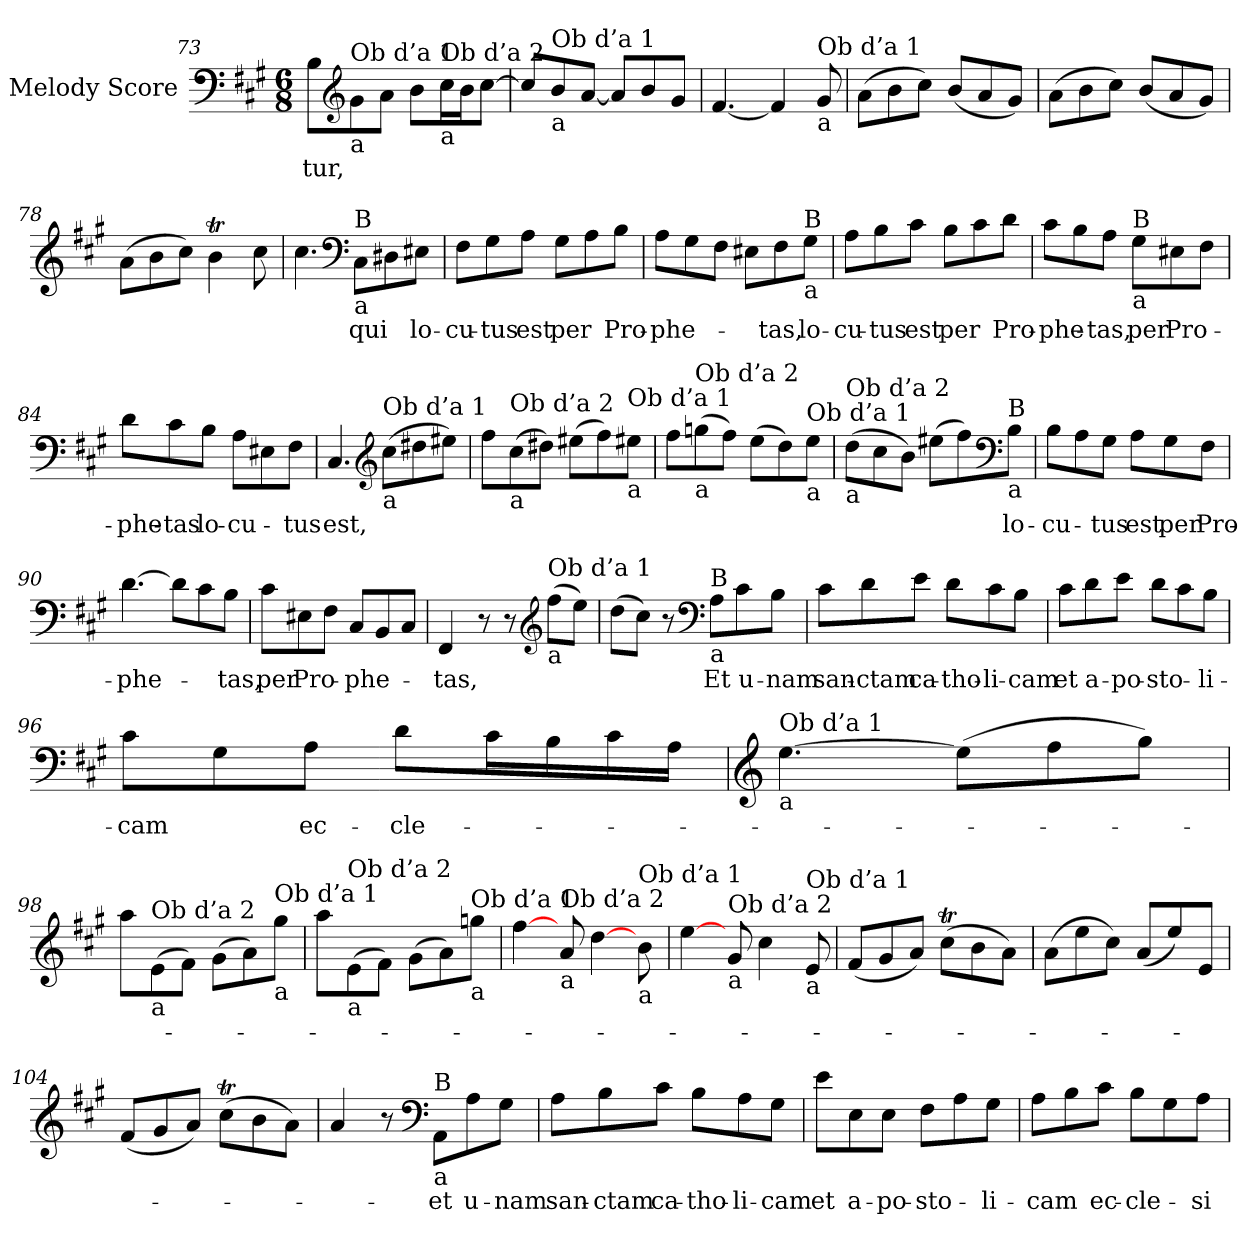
**kern	**text
*part1	*part1
*staff1	*staff1
*I"Melody Score	*
*clefF4	*
*k[f#c#g#]	*
*M6/8	*
=73	=73
!	!LO:LY:b
8B\L	-tur,
*clefG2	*
!LO:TX:a:t=Ob d’a 1	!
!LO:TX:b:t=a	!
8g#\	.
8a\J	.
8b\L	.
!LO:TX:a:t=Ob d’a 2	!
!LO:TX:b:t=a	!
16cc#\L	.
16b\J	.
[8cc#\J	.
=74	=74
8cc#/L]	.
!LO:TX:a:t=Ob d’a 1	!
!LO:TX:b:t=a	!
8b/	.
[8a/J	.
8a/L]	.
8b/	.
8g#/J	.
=75	=75
[4.f#/	.
4f#/]	.
!LO:TX:a:t=Ob d’a 1	!
!LO:TX:b:t=a	!
8g#/	.
=76	=76
(8a\L	.
8b\	.
8cc#\J)	.
(8b/L	.
8a/	.
8g#/J)	.
=77	=77
(8a\L	.
8b\	.
8cc#\J)	.
(8b/L	.
8a/	.
8g#/J)	.
=78	=78
(8a\L	.
8b\	.
8cc#\J)	.
4bT\	.
8cc#\	.
=79	=79
4.cc#\	.
*clefF4	*
!LO:TX:a:t=B	!
!LO:TX:b:t=a	!
!	!LO:LY:b
8C#\L	qui
8D#X\	.
!	!LO:LY:b
8E#X\J	lo-
=80	=80
!	!LO:LY:b
8F#\L	-cu-
!	!LO:LY:b
8G#\	-tus
!	!LO:LY:b
8A\J	est
!	!LO:LY:b
8G#\L	per
8A\	.
!	!LO:LY:b
8B\J	Pro-
=81	=81
!	!LO:LY:b
8A\L	-phe-
8G#\	.
8F#\J	.
8E#X\L	.
!	!LO:LY:b
8F#\	-tas,
!LO:TX:a:t=B	!
!LO:TX:b:t=a	!
!	!LO:LY:b
8G#\J	lo-
=82	=82
!	!LO:LY:b
8A\L	-cu-
!	!LO:LY:b
8B\	-tus
!	!LO:LY:b
8c#\J	est
!	!LO:LY:b
8B\L	per
8c#\	.
!	!LO:LY:b
8d\J	Pro-
=83	=83
!	!LO:LY:b
8c#\L	-phe-
8B\	.
!	!LO:LY:b
8A\J	-tas,
!LO:TX:a:t=B	!
!LO:TX:b:t=a	!
!	!LO:LY:b
8G#\L	per
!	!LO:LY:b
8E#X\	Pro-
8F#\J	.
=84	=84
!	!LO:LY:b
8d\L	-phe-
!	!LO:LY:b
8c#\	-tas
!	!LO:LY:b
8B\J	lo-
!	!LO:LY:b
8A\L	-cu-
8E#X\	.
!	!LO:LY:b
8F#\J	-tus
=85	=85
!	!LO:LY:b
4.C#/	est,
*clefG2	*
!LO:TX:a:t=Ob d’a 1	!
!LO:TX:b:t=a	!
(8cc#\L	.
8dd#X\	.
8ee#X\J)	.
=86	=86
8ff#\L	.
!LO:TX:a:t=Ob d’a 2	!
!LO:TX:b:t=a	!
(8cc#\	.
8dd#X\J)	.
(8ee#X\L	.
8ff#\)	.
!LO:TX:a:t=Ob d’a 1	!
!LO:TX:b:t=a	!
8ee#X\J	.
=87	=87
8ff#\L	.
!LO:TX:a:t=Ob d’a 2	!
!LO:TX:b:t=a	!
(8ggn\	.
8ff#\J)	.
(8ee\L	.
8dd\)	.
!LO:TX:a:t=Ob d’a 1	!
!LO:TX:b:t=a	!
8ee\J	.
=88	=88
!LO:TX:a:t=Ob d’a 2	!
!LO:TX:b:t=a	!
(8dd\L	.
8cc#\	.
8b\J)	.
(8ee#X\L	.
8ff#\)	.
*clefF4	*
!LO:TX:a:t=B	!
!LO:TX:b:t=a	!
!	!LO:LY:b
8B\J	lo-
=89	=89
!	!LO:LY:b
8B\L	-cu-
8A\	.
!	!LO:LY:b
8G#\J	-tus
!	!LO:LY:b
8A\L	est
!	!LO:LY:b
8G#\	per
!	!LO:LY:b
8F#\J	Pro-
=90	=90
!	!LO:LY:b
[4.d\	-phe-
8d\L]	.
8c#\	.
!	!LO:LY:b
8B\J	-tas,
=91	=91
!	!LO:LY:b
8c#\L	per
!	!LO:LY:b
8E#X\	Pro-
8F#\J	.
!	!LO:LY:b
8C#/L	-phe-
8BB/	.
8C#/J	.
=92	=92
!	!LO:LY:b
4FF#/	-tas,
8r	.
8r	.
*clefG2	*
!LO:TX:a:t=Ob d’a 1	!
!LO:TX:b:t=a	!
(8ff#\L	.
8ee\J)	.
=93	=93
(8dd\L	.
8cc#\J)	.
8r	.
*clefF4	*
!LO:TX:a:t=B	!
!LO:TX:b:t=a	!
!	!LO:LY:b
8A\L	Et
!	!LO:LY:b
8c#\	u-
!	!LO:LY:b
8B\J	-nam
=94	=94
!	!LO:LY:b
8c#\L	san-
!	!LO:LY:b
8d\	-ctam
!	!LO:LY:b
8e\J	ca-
!	!LO:LY:b
8d\L	-tho-
!	!LO:LY:b
8c#\	-li-
!	!LO:LY:b
8B\J	-cam
=95	=95
!	!LO:LY:b
8c#\L	et
!	!LO:LY:b
8d\	a-
!	!LO:LY:b
8e\J	-po-
!	!LO:LY:b
8d\L	-sto-
8c#\	.
!	!LO:LY:b
8B\J	-li-
=96	=96
!	!LO:LY:b
8c#\L	-cam
8G#\	.
!	!LO:LY:b
8A\J	ec-
!	!LO:LY:b
8d\L	-cle-
16c#\L	.
16B\	.
16c#\	.
16A\JJ	.
=97	=97
*clefG2	*
!LO:TX:a:t=Ob d’a 1	!
!LO:TX:b:t=a	!
[4.ee\	.
(8ee\L]	.
8ff#\	.
8gg#\J)	.
=98	=98
8aa\L	.
!LO:TX:a:t=Ob d’a 2	!
!LO:TX:b:t=a	!
(8e\	.
8f#\J)	.
(8g#\L	.
8a\)	.
!LO:TX:a:t=Ob d’a 1	!
!LO:TX:b:t=a	!
8gg#\J	.
=99	=99
8aa\L	.
!LO:TX:a:t=Ob d’a 2	!
!LO:TX:b:t=a	!
(8e\	.
8f#\J)	.
(8g#\L	.
8a\)	.
!LO:TX:a:t=Ob d’a 1	!
!LO:TX:b:t=a	!
8ggn\J	.
=100	=100
[4ff#\	.
!LO:TX:a:t=Ob d’a 2	!
!LO:TX:b:t=a	!
8a/	.
[4dd\	.
!LO:TX:a:t=Ob d’a 1	!
!LO:TX:b:t=a	!
8b\	.
=101	=101
[4ee\	.
!LO:TX:a:t=Ob d’a 2	!
!LO:TX:b:t=a	!
8g#/	.
4cc#\	.
!LO:TX:a:t=Ob d’a 1	!
!LO:TX:b:t=a	!
8e/	.
=102	=102
(8f#/L	.
8g#/	.
8a/J)	.
(8cc#t\L	.
8b\	.
8a\J)	.
=103	=103
(8a\L	.
8ee\	.
8cc#\J)	.
(8a/L	.
8ee/)	.
8e/J	.
=104	=104
(8f#/L	.
8g#/	.
8a/J)	.
(8cc#t\L	.
8b\	.
8a\J)	.
=105	=105
4a/	.
8r	.
*clefF4	*
!LO:TX:a:t=B	!
!LO:TX:b:t=a	!
!	!LO:LY:b
8AA\L	et
!	!LO:LY:b
8A\	u-
!	!LO:LY:b
8G#\J	-nam
=106	=106
!	!LO:LY:b
8A\L	san-
!	!LO:LY:b
8B\	-ctam
!	!LO:LY:b
8c#\J	ca-
!	!LO:LY:b
8B\L	-tho-
!	!LO:LY:b
8A\	-li-
!	!LO:LY:b
8G#\J	-cam
=107	=107
!	!LO:LY:b
8e\L	et
!	!LO:LY:b
8E\	a-
!	!LO:LY:b
8E\J	-po-
!	!LO:LY:b
8F#\L	-sto-
8A\	.
!	!LO:LY:b
8G#\J	-li-
=108	=108
!	!LO:LY:b
8A\L	cam
8B\	.
!	!LO:LY:b
8c#\J	ec-
!	!LO:LY:b
8B\L	-cle-
8G#\	.
!	!LO:LY:b
8A\J	-si-
=	=
*-	*-
